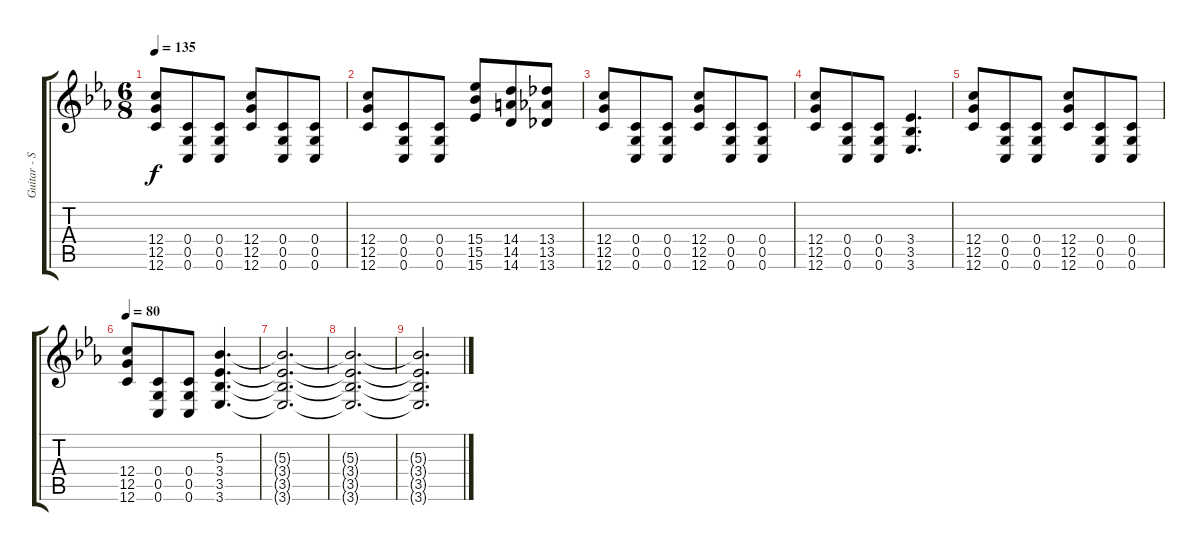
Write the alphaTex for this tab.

\track ("Guitar - Simon Neil" "Guitar - S") {instrument overdrivenguitar}
\staff {score tabs}
\tuning (D4 A3 F3 C3 G2 C2) {hide}
\ts (6 8)
\tempo 135
\clef g2
\ks cminor
(12.4 12.5 12.6).8{dy f} (0.4 0.5 0.6).8 (0.4 0.5 0.6).8 (12.4 12.5 12.6).8 (0.4 0.5 0.6).8 (0.4 0.5 0.6).8 |
(12.4 12.5 12.6).8 (0.4 0.5 0.6).8 (0.4 0.5 0.6).8 (15.4 15.5 15.6).8 (14.4 14.5 14.6).8 (13.4 13.5 13.6).8 |
(12.4 12.5 12.6).8 (0.4 0.5 0.6).8 (0.4 0.5 0.6).8 (12.4 12.5 12.6).8 (0.4 0.5 0.6).8 (0.4 0.5 0.6).8 |
(12.4 12.5 12.6).8 (0.4 0.5 0.6).8 (0.4 0.5 0.6).8 (3.4 3.5 3.6).4{d} |
(12.4 12.5 12.6).8 (0.4 0.5 0.6).8 (0.4 0.5 0.6).8 (12.4 12.5 12.6).8 (0.4 0.5 0.6).8 (0.4 0.5 0.6).8 |
\tempo 80
(12.4 12.5 12.6).8 (0.4 0.5 0.6).8 (0.4 0.5 0.6).8 (5.3 3.4 3.5 3.6).4{d} |
(5.3{t} 3.4{t} 3.5{t} 3.6{t}).2{d volume 2} |
(5.3{t} 3.4{t} 3.5{t} 3.6{t}).2{d} |
(5.3{t} 3.4{t} 3.5{t} 3.6{t}).2{d}
